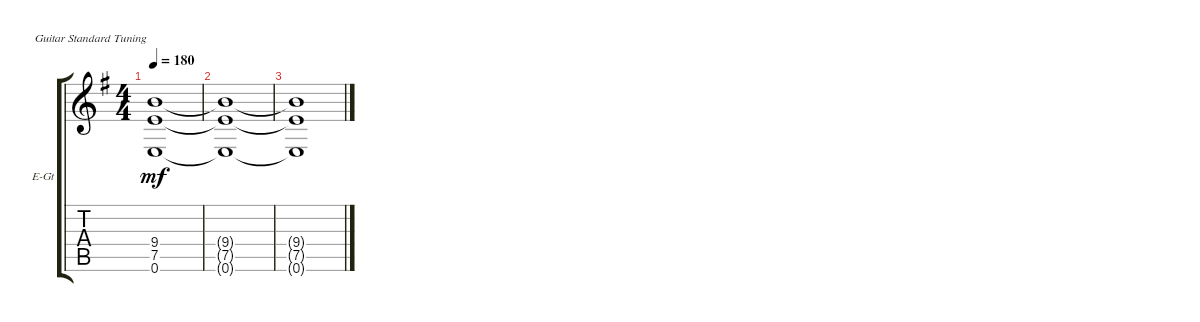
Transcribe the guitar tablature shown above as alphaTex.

\defaultSystemsLayout 4
\bracketExtendMode groupsimilarinstruments
\firstSystemTrackNameOrientation horizontal
\otherSystemsTrackNameOrientation horizontal
\track ("Electric Guitar 2" "E-Gt") {instrument overdrivenguitar}
\staff {score tabs}
\tuning (E4 B3 G3 D3 A2 E2)
\ts (4 4)
\tempo 180
\clef g2
\ks g
(0.6 7.5{t} 9.4{t}).1{dy mf} |
(0.6{t} 7.5{t} 9.4{t}).1 |
(0.6{t} 7.5{t} 9.4{t}).1
